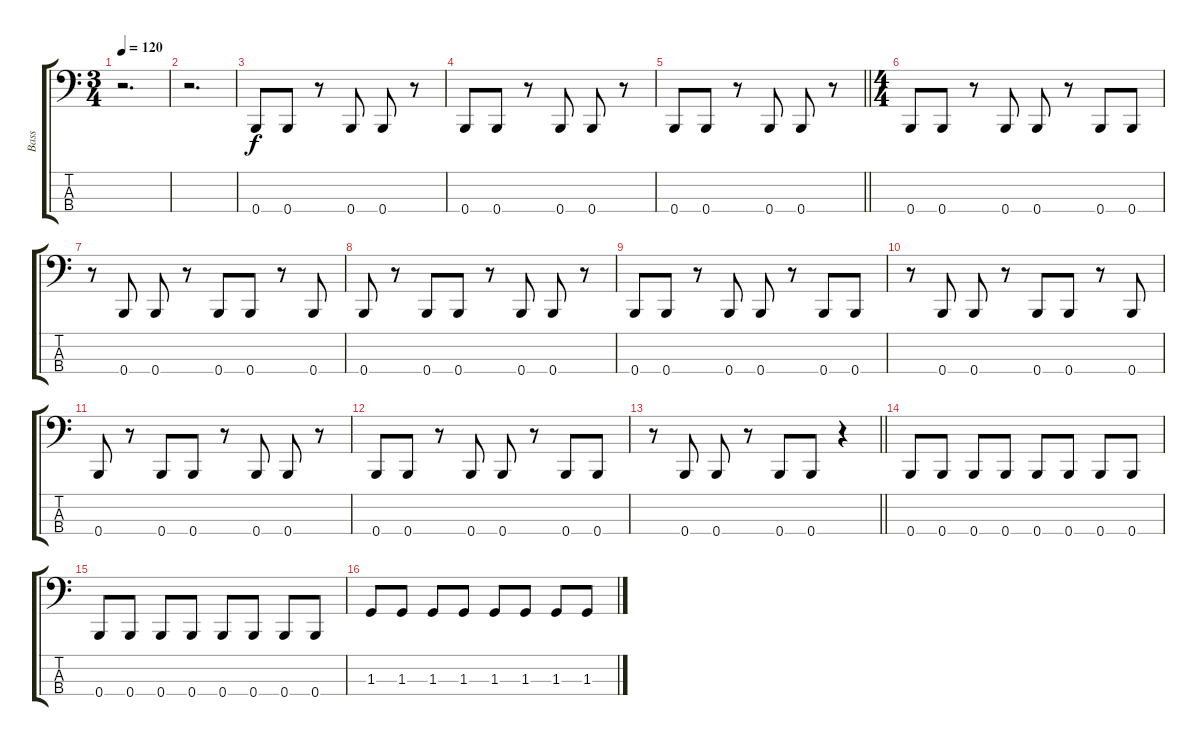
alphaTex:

\track ("Bass" "Bass") {instrument electricbassfinger}
\staff {score tabs}
\tuning (Gb2 B1 Gb1 B0) {hide}
\ts (3 4)
\tempo 120
\clef f4
\ks c
r.2{d dy f instrument electricbassfinger} |
r.2{d} |
0.4.8 0.4.8 r.8 0.4.8 0.4.8 r.8 |
0.4.8 0.4.8 r.8 0.4.8 0.4.8 r.8 |
\barLineRight lightlight
0.4.8 0.4.8 r.8 0.4.8 0.4.8 r.8 |
\ts (4 4)
0.4.8 0.4.8 r.8 0.4.8 0.4.8 r.8 0.4.8 0.4.8 |
r.8 0.4.8 0.4.8 r.8 0.4.8 0.4.8 r.8 0.4.8 |
0.4.8 r.8 0.4.8 0.4.8 r.8 0.4.8 0.4.8 r.8 |
0.4.8 0.4.8 r.8 0.4.8 0.4.8 r.8 0.4.8 0.4.8 |
r.8 0.4.8 0.4.8 r.8 0.4.8 0.4.8 r.8 0.4.8 |
0.4.8 r.8 0.4.8 0.4.8 r.8 0.4.8 0.4.8 r.8 |
0.4.8 0.4.8 r.8 0.4.8 0.4.8 r.8 0.4.8 0.4.8 |
\barLineRight lightlight
r.8 0.4.8 0.4.8 r.8 0.4.8 0.4.8 r.4 |
0.4.8 0.4.8 0.4.8 0.4.8 0.4.8 0.4.8 0.4.8 0.4.8 |
0.4.8 0.4.8 0.4.8 0.4.8 0.4.8 0.4.8 0.4.8 0.4.8 |
1.3.8 1.3.8 1.3.8 1.3.8 1.3.8 1.3.8 1.3.8 1.3.8
